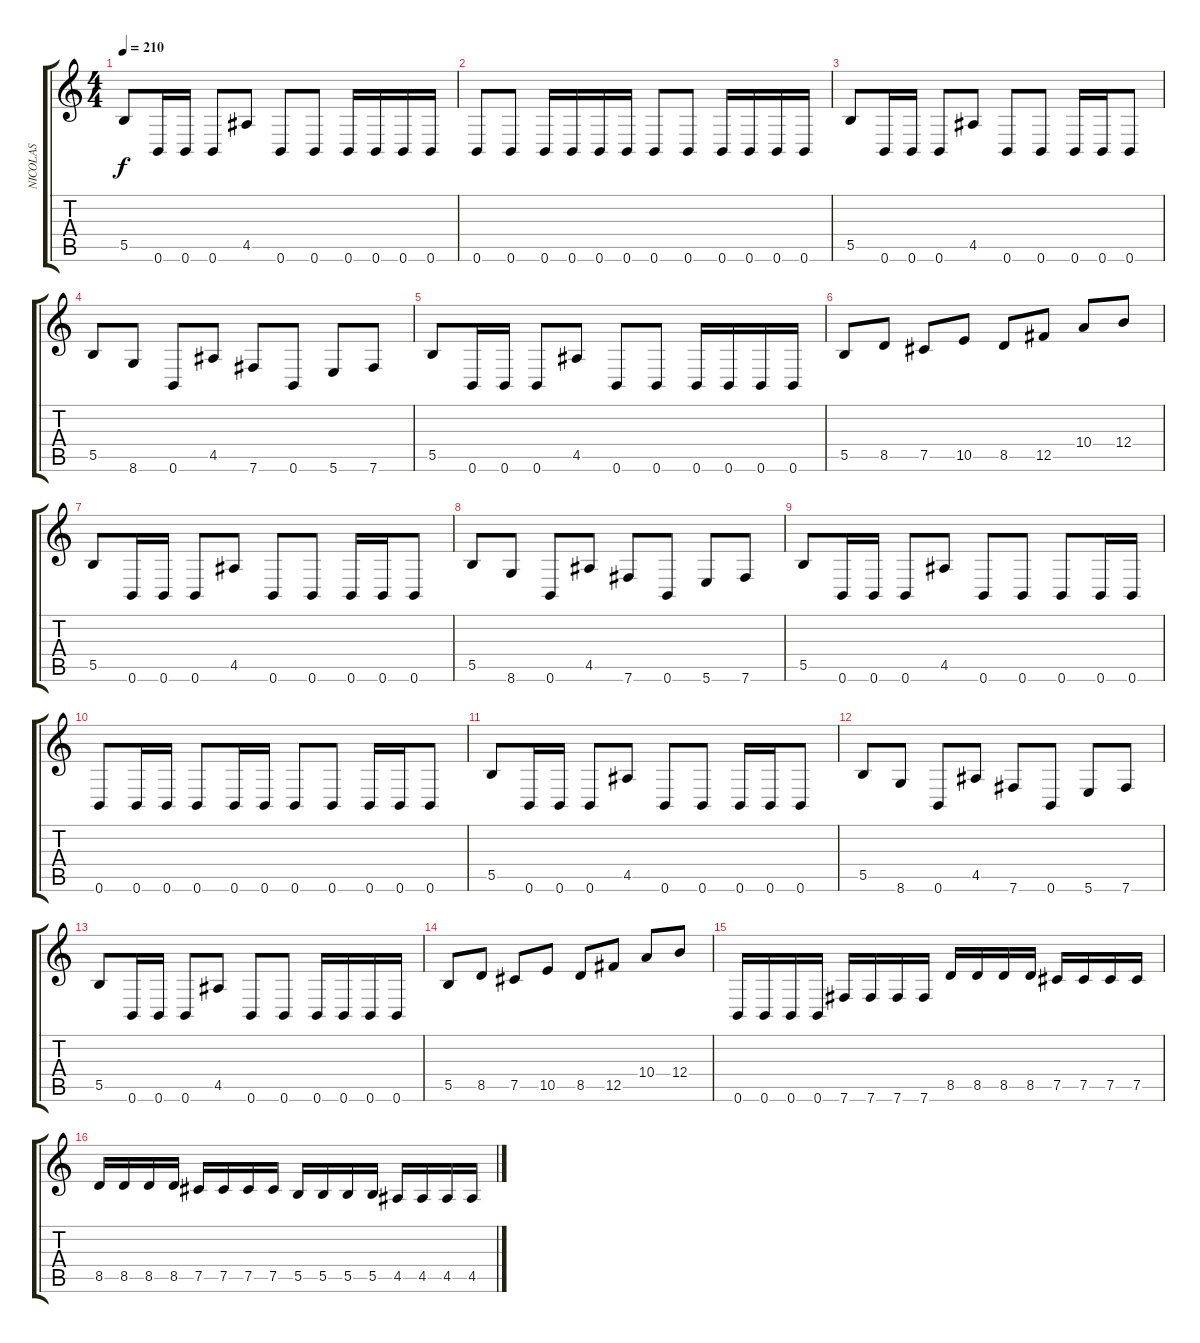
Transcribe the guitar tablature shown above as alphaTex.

\track ("NICOLAS" "NICOLAS") {instrument overdrivenguitar}
\staff {score tabs}
\tuning (Db4 Ab3 E3 B2 Gb2 B1) {hide}
\ts (4 4)
\tempo 210
\clef g2
\ks c
5.5.8{dy f} 0.6.16 0.6.16 0.6.8 4.5.8 0.6.8 0.6.8 0.6.16 0.6.16 0.6.16 0.6.16 |
0.6.8 0.6.8 0.6.16 0.6.16 0.6.16 0.6.16 0.6.8 0.6.8 0.6.16 0.6.16 0.6.16 0.6.16 |
5.5.8 0.6.16 0.6.16 0.6.8 4.5.8 0.6.8 0.6.8 0.6.16 0.6.16 0.6.8 |
5.5.8 8.6.8 0.6.8 4.5.8 7.6.8 0.6.8 5.6.8 7.6.8 |
5.5.8 0.6.16 0.6.16 0.6.8 4.5.8 0.6.8 0.6.8 0.6.16 0.6.16 0.6.16 0.6.16 |
5.5.8 8.5.8 7.5.8 10.5.8 8.5.8 12.5.8 10.4.8 12.4.8 |
5.5.8 0.6.16 0.6.16 0.6.8 4.5.8 0.6.8 0.6.8 0.6.16 0.6.16 0.6.8 |
5.5.8 8.6.8 0.6.8 4.5.8 7.6.8 0.6.8 5.6.8 7.6.8 |
5.5.8 0.6.16 0.6.16 0.6.8 4.5.8 0.6.8 0.6.8 0.6.8 0.6.16 0.6.16 |
0.6.8 0.6.16 0.6.16 0.6.8 0.6.16 0.6.16 0.6.8 0.6.8 0.6.16 0.6.16 0.6.8 |
5.5.8 0.6.16 0.6.16 0.6.8 4.5.8 0.6.8 0.6.8 0.6.16 0.6.16 0.6.8 |
5.5.8 8.6.8 0.6.8 4.5.8 7.6.8 0.6.8 5.6.8 7.6.8 |
5.5.8 0.6.16 0.6.16 0.6.8 4.5.8 0.6.8 0.6.8 0.6.16 0.6.16 0.6.16 0.6.16 |
5.5.8 8.5.8 7.5.8 10.5.8 8.5.8 12.5.8 10.4.8 12.4.8 |
0.6.16 0.6.16 0.6.16 0.6.16 7.6.16 7.6.16 7.6.16 7.6.16 8.5.16 8.5.16 8.5.16 8.5.16 7.5.16 7.5.16 7.5.16 7.5.16 |
8.5.16 8.5.16 8.5.16 8.5.16 7.5.16 7.5.16 7.5.16 7.5.16 5.5.16 5.5.16 5.5.16 5.5.16 4.5.16 4.5.16 4.5.16 4.5.16
